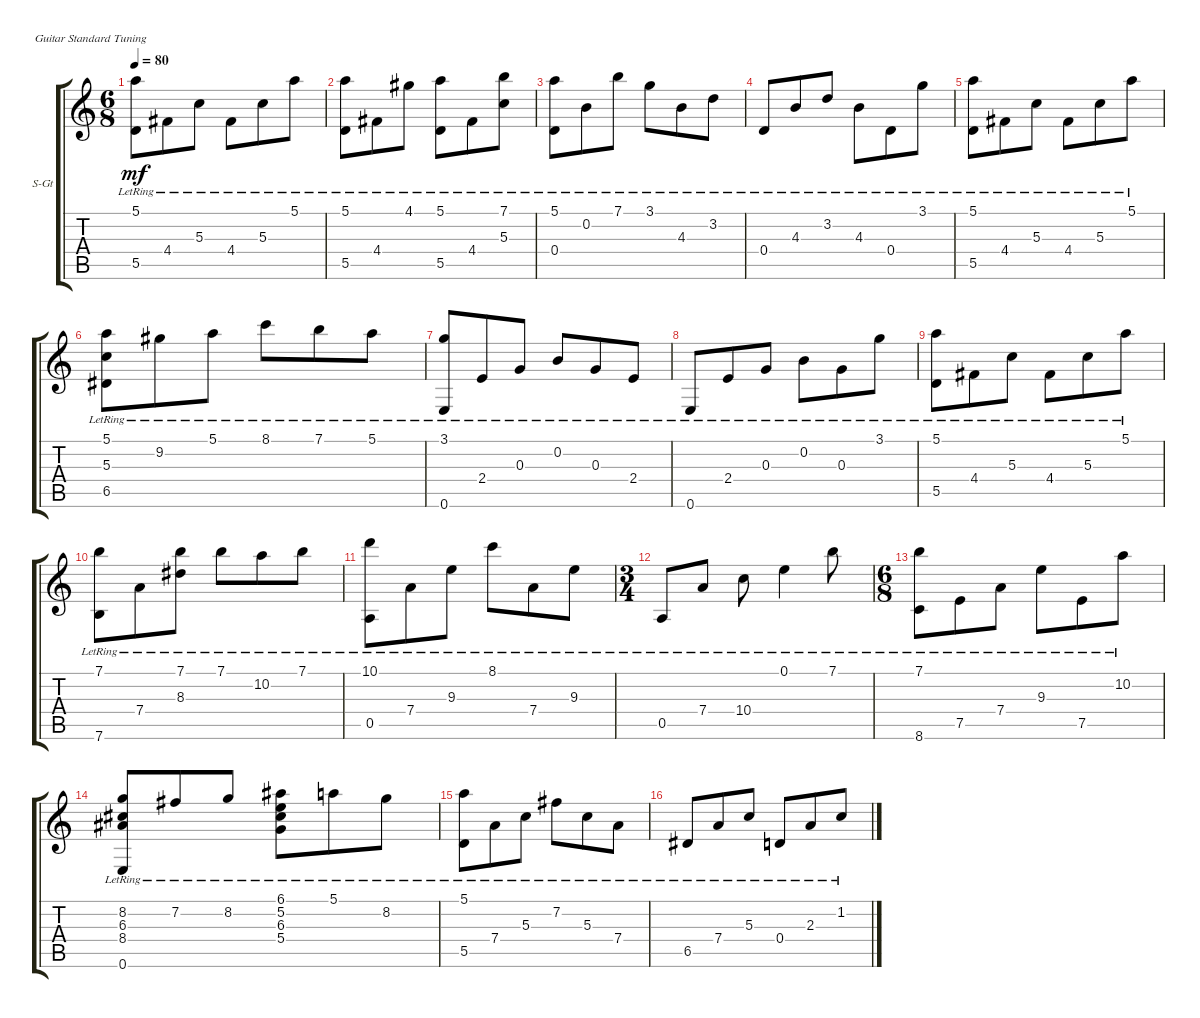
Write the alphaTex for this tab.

\defaultSystemsLayout 4
\bracketExtendMode groupsimilarinstruments
\firstSystemTrackNameOrientation horizontal
\otherSystemsTrackNameOrientation horizontal
\track ("Steel Guitar" "S-Gt") {instrument acousticguitarsteel}
\staff {score tabs}
\tuning (E4 B3 G3 D3 A2 E2)
\ts (6 8)
\tempo 80
\clef g2
\ks c
(5.5{lr} 5.1{lr}).8{dy mf} 4.4{lr}.8 5.3{lr}.8 4.4{lr}.8 5.3{lr}.8 5.1{lr}.8 |
(5.1{lr} 5.5{lr}).8 4.4{lr}.8 4.1{lr}.8 (5.1{lr} 5.5{lr}).8 4.4{lr}.8 (5.3{lr} 7.1{lr}).8 |
(5.1{lr} 0.4{lr}).8 0.2{lr}.8 7.1{lr}.8 3.1{lr}.8 4.3{lr}.8 3.2{lr}.8 |
0.4{lr}.8 4.3{lr}.8 3.2{lr}.8 4.3{lr}.8 0.4{lr}.8 3.1{lr}.8 |
(5.5{lr} 5.1{lr}).8 4.4{lr}.8 5.3{lr}.8 4.4{lr}.8 5.3{lr}.8 5.1{lr}.8 |
(5.1{lr} 5.3{lr} 6.5{lr}).8 9.2{lr}.8 5.1{lr}.8 8.1{lr}.8 7.1{lr}.8 5.1{lr}.8 |
(3.1{lr} 0.6{lr}).8 2.4{lr}.8 0.3{lr}.8 0.2{lr}.8 0.3{lr}.8 2.4{lr}.8 |
0.6{lr}.8 2.4{lr}.8 0.3{lr}.8 0.2{lr}.8 0.3{lr}.8 3.1{lr}.8 |
(5.5{lr} 5.1{lr}).8 4.4{lr}.8 5.3{lr}.8 4.4{lr}.8 5.3{lr}.8 5.1{lr}.8 |
(7.1{lr} 7.6{lr}).8 7.4{lr}.8 (8.3{lr} 7.1{lr}).8 7.1{lr}.8 10.2{lr}.8 7.1{lr}.8 |
(10.1{lr} 0.5{lr}).8 7.4{lr}.8 9.3{lr}.8 8.1{lr}.8 7.4{lr}.8 9.3{lr}.8 |
\ts (3 4)
0.5{lr}.8 7.4{lr}.8 10.4{lr}.8 0.1{lr}.4 7.1{lr}.8 |
\ts (6 8)
(8.6{lr} 7.1{lr}).8 7.5{lr}.8 7.4{lr}.8 9.3{lr}.8 7.5{lr}.8 10.2{lr}.8 |
(8.2{lr} 6.3{lr} 8.4{lr} 0.6{lr}).8 7.2{lr}.8 8.2{lr}.8 (6.1{lr} 5.2{lr} 6.3{lr} 5.4{lr}).8 5.1{lr}.8 8.2{lr}.8 |
(5.1{lr} 5.5{lr}).8 7.4{lr}.8 5.3{lr}.8 7.2{lr}.8 5.3{lr}.8 7.4{lr}.8 |
6.5{lr}.8 7.4{lr}.8 5.3{lr}.8 0.4{lr}.8 2.3{lr}.8 1.2{lr}.8
